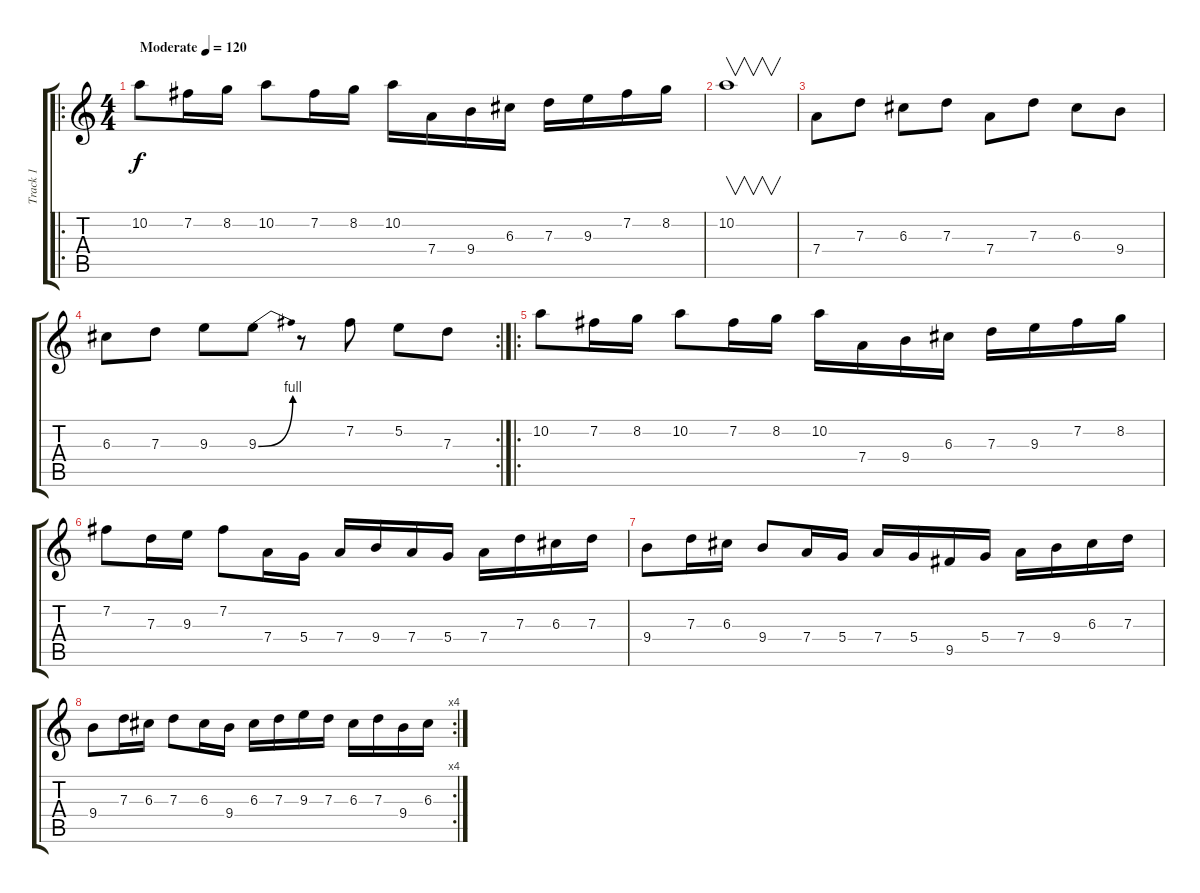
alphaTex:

\track ("Track 1" "Track 1") {instrument acousticguitarsteel}
\staff {score tabs}
\tuning (E4 B3 G3 D3 A2 E2) {hide}
\ro
\ts (4 4)
\tempo (120 "Moderate")
\clef g2
\ks c
10.2.8{dy f instrument acousticguitarsteel} 7.2.16 8.2.16 10.2.8 7.2.16 8.2.16 10.2.16 7.4.16 9.4.16 6.3.16 7.3.16 9.3.16 7.2.16 8.2.16 |
10.2.1{v} |
7.4.8 7.3.8 6.3.8 7.3.8 7.4.8 7.3.8 6.3.8 9.4.8 |
\rc 2
6.3.8 7.3.8 9.3.8 9.3{be (bend 0 0 60 4)}.8 r.8 7.2.8 5.2.8 7.3.8 |
\ro
10.2.8 7.2.16 8.2.16 10.2.8 7.2.16 8.2.16 10.2.16 7.4.16 9.4.16 6.3.16 7.3.16 9.3.16 7.2.16 8.2.16 |
7.2.8 7.3.16 9.3.16 7.2.8 7.4.16 5.4.16 7.4.16 9.4.16 7.4.16 5.4.16 7.4.16 7.3.16 6.3.16 7.3.16 |
9.4.8 7.3.16 6.3.16 9.4.8 7.4.16 5.4.16 7.4.16 5.4.16 9.5.16 5.4.16 7.4.16 9.4.16 6.3.16 7.3.16 |
\rc 4
9.4.8 7.3.16 6.3.16 7.3.8 6.3.16 9.4.16 6.3.16 7.3.16 9.3.16 7.3.16 6.3.16 7.3.16 9.4.16 6.3.16
